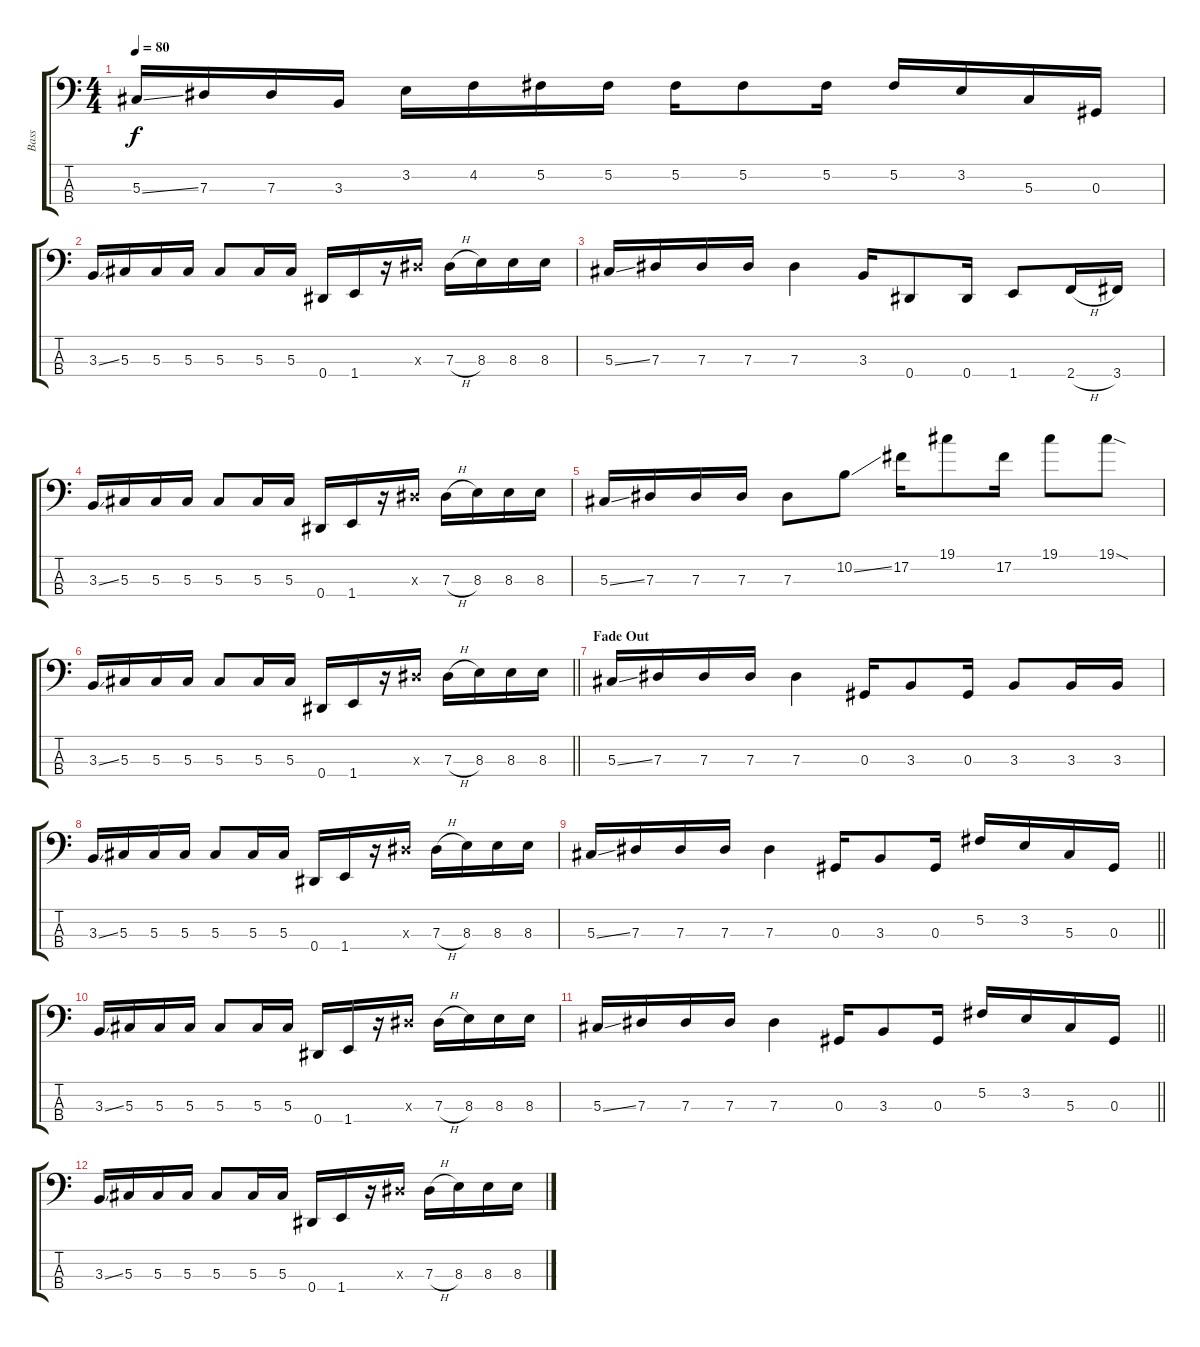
\track ("Bass" "Bass") {instrument electricbasspick}
\staff {score tabs}
\tuning (Gb2 Db2 Ab1 Eb1) {hide}
\ts (4 4)
\tempo 80
\clef f4
\ks c
5.3{ss}.16{dy f} 7.3.16 7.3.16 3.3.16 3.2.16 4.2.16 5.2.16 5.2.16 5.2.16 5.2.8 5.2.16 5.2.16 3.2.16 5.3.16 0.3.16 |
3.3{ss}.16 5.3.16 5.3.16 5.3.16 5.3.8 5.3.16 5.3.16 0.4.16 1.4.16 r.16 7.3{x}.16 7.3{h}.16 8.3.16 8.3.16 8.3.16 |
5.3{ss}.16 7.3.16 7.3.16 7.3.16 7.3.4 3.3.16 0.4.8 0.4.16 1.4.8 2.4{h}.16 3.4.16 |
3.3{ss}.16 5.3.16 5.3.16 5.3.16 5.3.8 5.3.16 5.3.16 0.4.16 1.4.16 r.16 7.3{x}.16 7.3{h}.16 8.3.16 8.3.16 8.3.16 |
5.3{ss}.16 7.3.16 7.3.16 7.3.16 7.3.8 10.2{ss}.8 17.2.16 19.1.8 17.2.16 19.1.8 19.1{sod}.8 |
\barLineRight lightlight
3.3{ss}.16 5.3.16 5.3.16 5.3.16 5.3.8 5.3.16 5.3.16 0.4.16 1.4.16 r.16 7.3{x}.16 7.3{h}.16 8.3.16 8.3.16 8.3.16 |
\section ("" "Fade Out")
5.3{ss}.16 7.3.16 7.3.16 7.3.16 7.3.4 0.3.16 3.3.8 0.3.16 3.3.8 3.3.16 3.3.16 |
3.3{ss}.16 5.3.16 5.3.16 5.3.16 5.3.8 5.3.16 5.3.16 0.4.16 1.4.16 r.16 7.3{x}.16 7.3{h}.16 8.3.16 8.3.16 8.3.16 |
\barLineRight lightlight
5.3{ss}.16 7.3.16 7.3.16 7.3.16 7.3.4 0.3.16 3.3.8 0.3.16 5.2.16 3.2.16 5.3.16 0.3.16 |
3.3{ss}.16 5.3.16 5.3.16 5.3.16 5.3.8 5.3.16 5.3.16 0.4.16 1.4.16 r.16 7.3{x}.16 7.3{h}.16 8.3.16 8.3.16 8.3.16 |
\barLineRight lightlight
5.3{ss}.16 7.3.16 7.3.16 7.3.16 7.3.4 0.3.16 3.3.8 0.3.16 5.2.16 3.2.16 5.3.16 0.3.16 |
3.3{ss}.16 5.3.16 5.3.16 5.3.16 5.3.8 5.3.16 5.3.16 0.4.16 1.4.16 r.16 7.3{x}.16 7.3{h}.16 8.3.16 8.3.16 8.3.16
